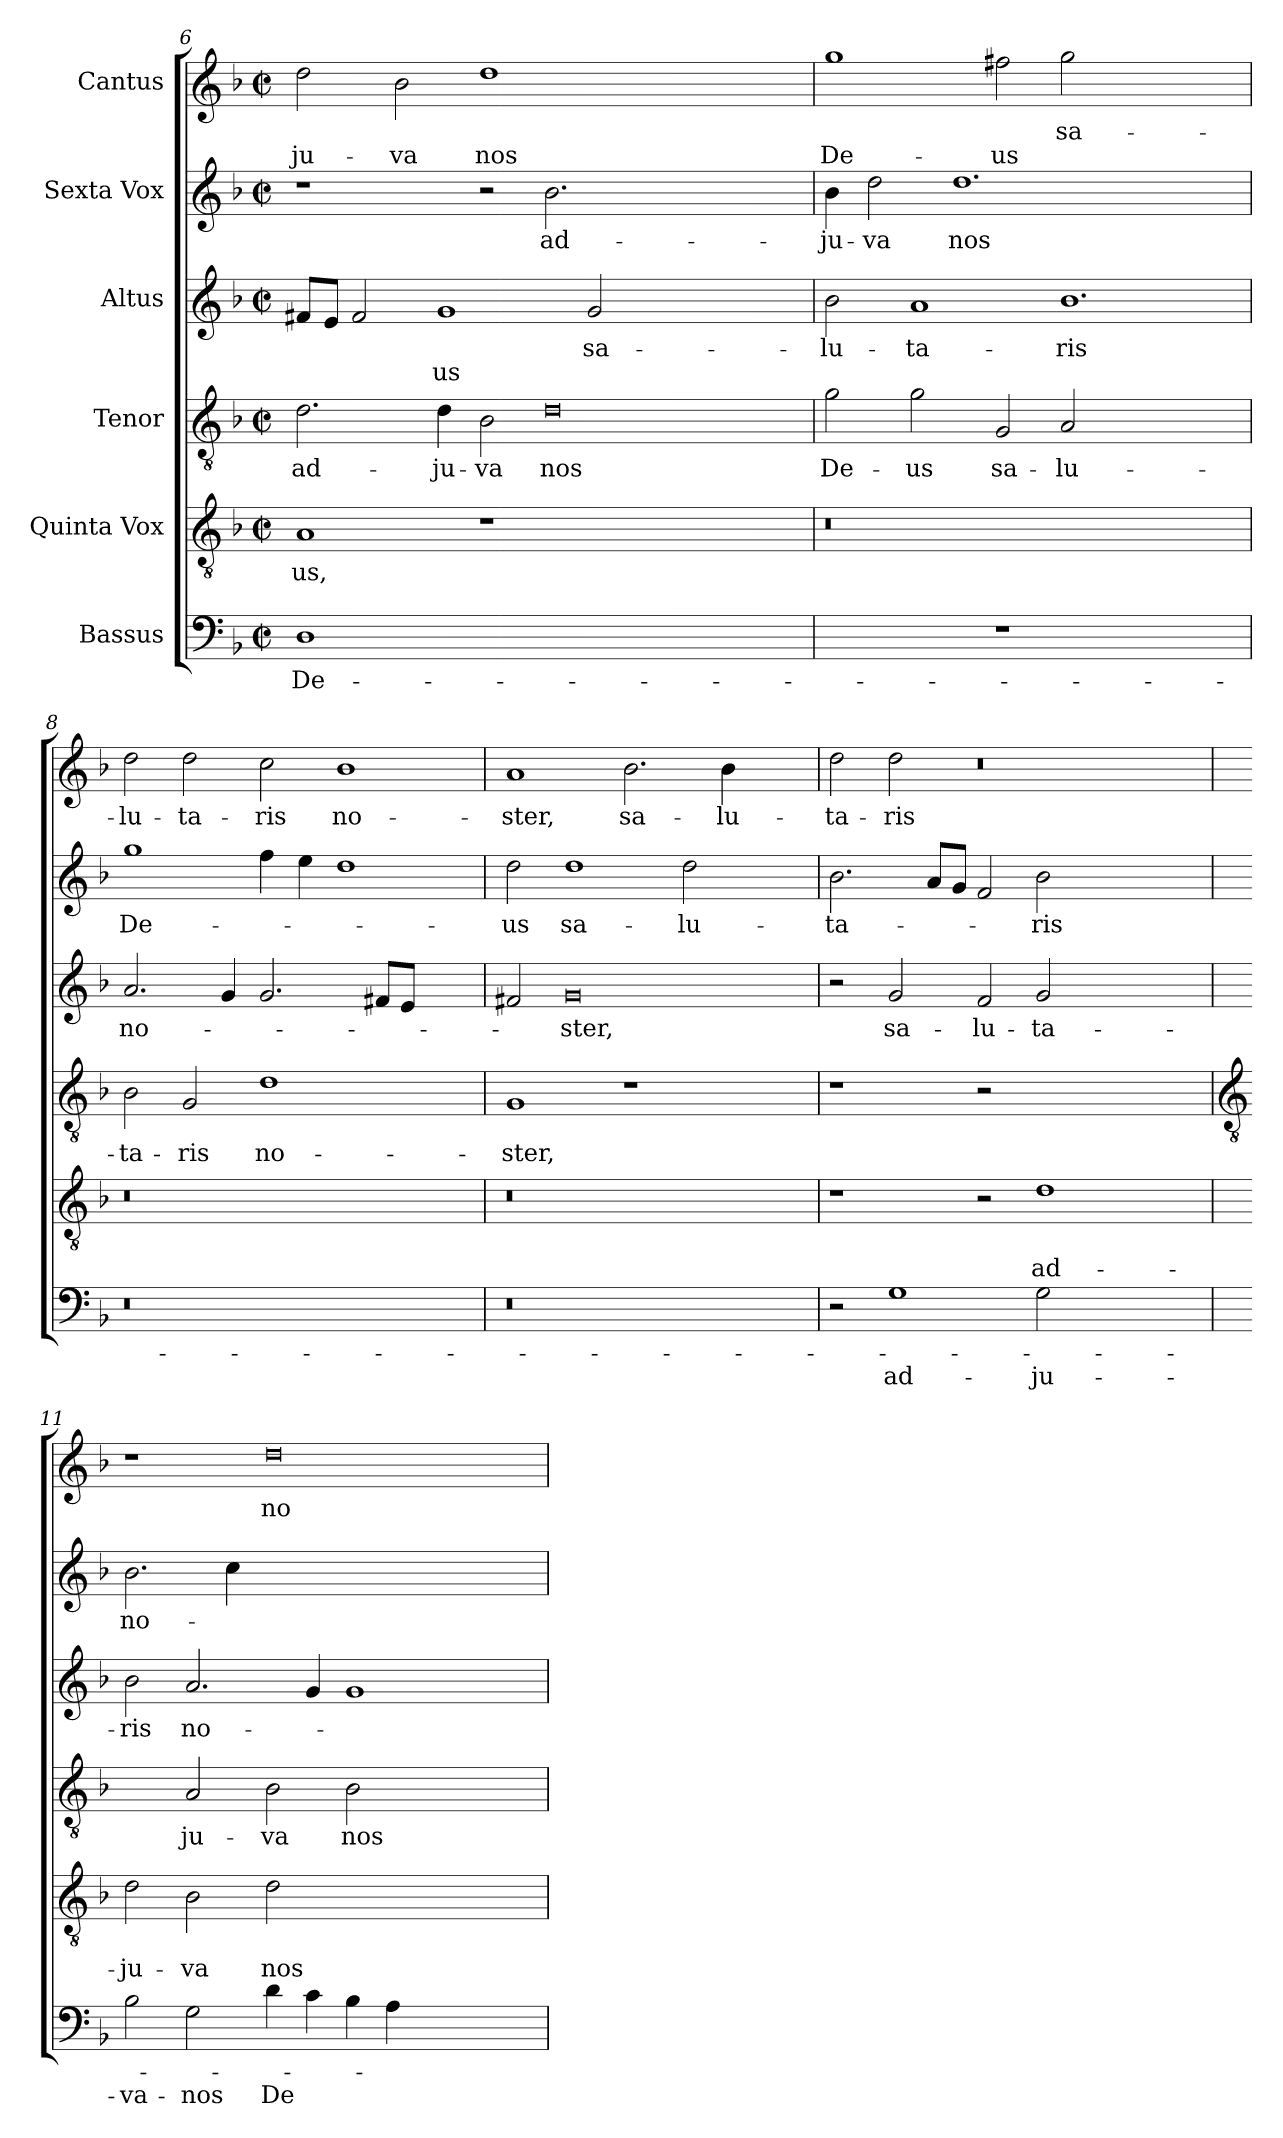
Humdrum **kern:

**kern	**text	**text	**kern	**text	**text	**kern	**text	**kern	**text	**text	**kern	**text	**kern	**text	**text
*part6	*part6	*part6	*part5	*part5	*part5	*part4	*part4	*part3	*part3	*part3	*part2	*part2	*part1	*part1	*part1
*staff6	*staff6	*staff6	*staff5	*staff5	*staff5	*staff4	*staff4	*staff3	*staff3	*staff3	*staff2	*staff2	*staff1	*staff1	*staff1
*I"Bassus	*	*	*I"Quinta Vox	*	*	*I"Tenor	*	*I"Altus	*	*	*I"Sexta Vox	*	*I"Cantus	*	*
*clefF4	*	*	*clefGv2	*	*	*clefGv2	*	*clefG2	*	*	*clefG2	*	*clefG2	*	*
*k[b-]	*	*	*k[b-]	*	*	*k[b-]	*	*k[b-]	*	*	*k[b-]	*	*k[b-]	*	*
*F:	*	*	*F:	*	*	*F:	*	*F:	*	*	*F:	*	*F:	*	*
*M4/2	*	*	*M4/2	*	*	*M4/2	*	*M4/2	*	*	*M4/2	*	*M4/2	*	*
*met(c|)	*	*	*met(c|)	*	*	*met(c|)	*	*met(c|)	*	*	*met(c|)	*	*met(c|)	*	*
=6	=6	=6	=6	=6	=6	=6	=6	=6	=6	=6	=6	=6	=6	=6	=6
!	!LO:LY:b	!	!	!LO:LY:b	!	!	!LO:LY:b	!	!	!	!	!	!	!	!LO:LY:b
1D	De-	.	1A	us,	.	2.d	ad-	8f#L	.	.	1r	.	2dd	.	-ju-
.	.	.	.	.	.	.	.	8eJ	.	.	.	.	.	.	.
.	.	.	.	.	.	.	.	2f#	.	.	.	.	.	.	.
!	!	!	!	!	!	!	!	!	!	!	!	!	!	!	!LO:LY:b
.	.	.	.	.	.	.	.	.	.	.	.	.	2b-	.	-va
!	!	!	!	!	!	!	!LO:LY:b	!	!	!LO:LY:b	!	!	!	!	!
.	.	.	.	.	.	4d	-ju-	1g	.	-us	.	.	.	.	.
!	!LO:LY:b	!	!	!	!	!	!LO:LY:b	!	!	!	!	!	!	!	!LO:LY:b
[1Gyy	-us,	.	1r	.	.	2B-	-va	.	.	.	2r	.	1dd	.	nos
!	!	!	!	!	!	!	!LO:LY:b	!	!	!	!	!LO:LY:b	!	!	!
.	.	.	.	.	.	0d	nos	.	.	.	2.b-	ad-	.	.	.
!	!	!	!	!	!	!	!	!	!LO:LY:b	!	!	!	!	!	!
.	.	.	.	.	.	.	.	2g	sa-	.	.	.	.	.	.
1.ryy	.	.	1.ryy	.	.	.	.	.	.	.	.	.	1.ryy	.	.
.	.	.	.	.	.	.	.	1ryy	.	.	1ryy	.	.	.	.
.	.	.	.	.	.	.	.	4ryy	.	.	4ryy	.	.	.	.
=7	=7	=7	=7	=7	=7	=7	=7	=7	=7	=7	=7	=7	=7	=7	=7
!	!	!	!	!	!	!	!LO:LY:b	!	!LO:LY:b	!	!	!LO:LY:b	!	!	!LO:LY:b
2Gyy_	.	.	0r	.	.	2g	De-	2b-	-lu-	.	4b-	-ju-	1gg	.	De-
!	!	!	!	!	!	!	!	!	!	!	!	!LO:LY:b	!	!	!
.	.	.	.	.	.	.	.	.	.	.	2dd	-va	.	.	.
!	!	!	!	!	!	!	!LO:LY:b	!	!LO:LY:b	!	!	!	!	!	!
2Gyy]	.	.	.	.	.	2g	-us	1a	-ta-	.	.	.	.	.	.
!	!	!	!	!	!	!	!	!	!	!	!	!LO:LY:b	!	!	!
.	.	.	.	.	.	.	.	.	.	.	1.dd	nos	.	.	.
!	!	!	!	!	!	!	!LO:LY:b	!	!	!	!	!	!	!	!LO:LY:b
1r	.	.	.	.	.	2G	sa-	.	.	.	.	.	2ff#	.	-us
!	!	!	!	!	!	!	!LO:LY:b	!	!LO:LY:b	!	!	!	!	!LO:LY:b	!
.	.	.	.	.	.	2A	-lu-	1.b-	-ris	.	.	.	2gg	sa-	.
1ryy	.	.	1ryy	.	.	1ryy	.	.	.	.	.	.	1ryy	.	.
.	.	.	.	.	.	.	.	.	.	.	2.ryy	.	.	.	.
=8	=8	=8	=8	=8	=8	=8	=8	=8	=8	=8	=8	=8	=8	=8	=8
!	!	!	!	!	!	!	!LO:LY:b	!	!LO:LY:b	!	!	!LO:LY:b	!	!LO:LY:b	!
0r	.	.	0r	.	.	2B-	-ta-	2.a	no-	.	1gg	De-	2dd	-lu-	.
!	!	!	!	!	!	!	!LO:LY:b	!	!	!	!	!	!	!LO:LY:b	!
.	.	.	.	.	.	2G	-ris	.	.	.	.	.	2dd	-ta-	.
.	.	.	.	.	.	.	.	4g	.	.	.	.	.	.	.
!	!	!	!	!	!	!	!LO:LY:b	!	!	!	!	!	!	!LO:LY:b	!
.	.	.	.	.	.	1d	no-	2.g	.	.	4ff	.	2cc	-ris	.
.	.	.	.	.	.	.	.	.	.	.	4ee	.	.	.	.
!	!	!	!	!	!	!	!	!	!	!	!	!	!	!LO:LY:b	!
.	.	.	.	.	.	.	.	.	.	.	1dd	.	1b-	no-	.
.	.	.	.	.	.	.	.	8f#L	.	.	.	.	.	.	.
.	.	.	.	.	.	.	.	8eJ	.	.	.	.	.	.	.
2ryy	.	.	2ryy	.	.	2ryy	.	2ryy	.	.	.	.	.	.	.
=9	=9	=9	=9	=9	=9	=9	=9	=9	=9	=9	=9	=9	=9	=9	=9
!	!	!	!	!	!	!	!LO:LY:b	!	!	!	!	!LO:LY:b	!	!LO:LY:b	!
0r	.	.	0r	.	.	1G	-ster,	2f#X	.	.	2dd	-us	1a	-ster,	.
!	!	!	!	!	!	!	!	!	!LO:LY:b	!	!	!LO:LY:b	!	!	!
.	.	.	.	.	.	.	.	0g	-ster,	.	1dd	sa-	.	.	.
!	!	!	!	!	!	!	!	!	!	!	!	!	!	!LO:LY:b	!
.	.	.	.	.	.	1r	.	.	.	.	.	.	2.b-	sa-	.
!	!	!	!	!	!	!	!	!	!	!	!	!LO:LY:b	!	!	!
.	.	.	.	.	.	.	.	.	.	.	2dd	-lu-	.	.	.
!	!	!	!	!	!	!	!	!	!	!	!	!	!	!LO:LY:b	!
.	.	.	.	.	.	.	.	.	.	.	.	.	4b-	-lu-	.
2ryy	.	.	2ryy	.	.	2ryy	.	.	.	.	2ryy	.	2ryy	.	.
=10	=10	=10	=10	=10	=10	=10	=10	=10	=10	=10	=10	=10	=10	=10	=10
!	!	!	!	!	!	!	!	!	!	!	!	!LO:LY:b	!	!LO:LY:b	!
2r	.	.	1r	.	.	1r	.	2r	.	.	2.b-	-ta-	2dd	-ta-	.
!	!	!LO:LY:b	!	!	!	!	!	!	!LO:LY:b	!	!	!	!	!LO:LY:b	!
1G	.	ad-	.	.	.	.	.	2g	sa-	.	.	.	2dd	-ris	.
.	.	.	.	.	.	.	.	.	.	.	8aL	.	.	.	.
.	.	.	.	.	.	.	.	.	.	.	8gJ	.	.	.	.
!	!	!	!	!	!	!	!	!	!LO:LY:b	!	!	!	!	!	!
.	.	.	2r	.	.	2r	.	2f	-lu-	.	2f	.	0r	.	.
!	!	!LO:LY:b	!	!	!LO:LY:b	!	!LO:LY:b	!	!LO:LY:b	!	!	!LO:LY:b	!	!	!
2G	.	-ju-	1d	.	ad-	[2Gyy	ad-	2g	-ta-	.	2b-	-ris	.	.	.
1ryy	.	.	.	.	.	1ryy	.	1ryy	.	.	1ryy	.	.	.	.
.	.	.	2ryy	.	.	.	.	.	.	.	.	.	.	.	.
!!LO:LB:g=z
=11	=11	=11	=11	=11	=11	=11	=11	=11	=11	=11	=11	=11	=11	=11	=11
*	*	*	*	*	*	*clefGv2	*	*	*	*	*	*	*	*	*
!	!	!LO:LY:b	!	!	!LO:LY:b	!	!	!	!LO:LY:b	!	!	!LO:LY:b	!	!	!
2B-	.	-va-	2d	.	-ju-	2Gyy]	.	2b-	-ris	.	2.b-	no-	1r	.	.
!	!	!LO:LY:b	!	!	!LO:LY:b	!	!LO:LY:b	!	!LO:LY:b	!	!	!	!	!	!
2G	.	-nos	2B-	.	-va	2A	-ju-	2.a	no-	.	.	.	.	.	.
.	.	.	.	.	.	.	.	.	.	.	4cc	.	.	.	.
!	!	!LO:LY:b	!	!	!LO:LY:b	!	!LO:LY:b	!	!	!	!	!	!	!LO:LY:b	!
4d	.	De	2d	.	nos	2B-	-va	.	.	.	0ryy	.	0dd	no-	.
4c	.	.	.	.	.	.	.	4g	.	.	.	.	.	.	.
!	!	!	!	!	!	!	!LO:LY:b	!	!	!	!	!	!	!	!
4B-	.	.	1.ryy	.	.	2B-	nos	1g	.	.	.	.	.	.	.
4A	.	.	.	.	.	.	.	.	.	.	.	.	.	.	.
1ryy	.	.	.	.	.	1ryy	.	.	.	.	.	.	.	.	.
.	.	.	.	.	.	.	.	2ryy	.	.	.	.	.	.	.
=	=	=	=	=	=	=	=	=	=	=	=	=	=	=	=
*-	*-	*-	*-	*-	*-	*-	*-	*-	*-	*-	*-	*-	*-	*-	*-
